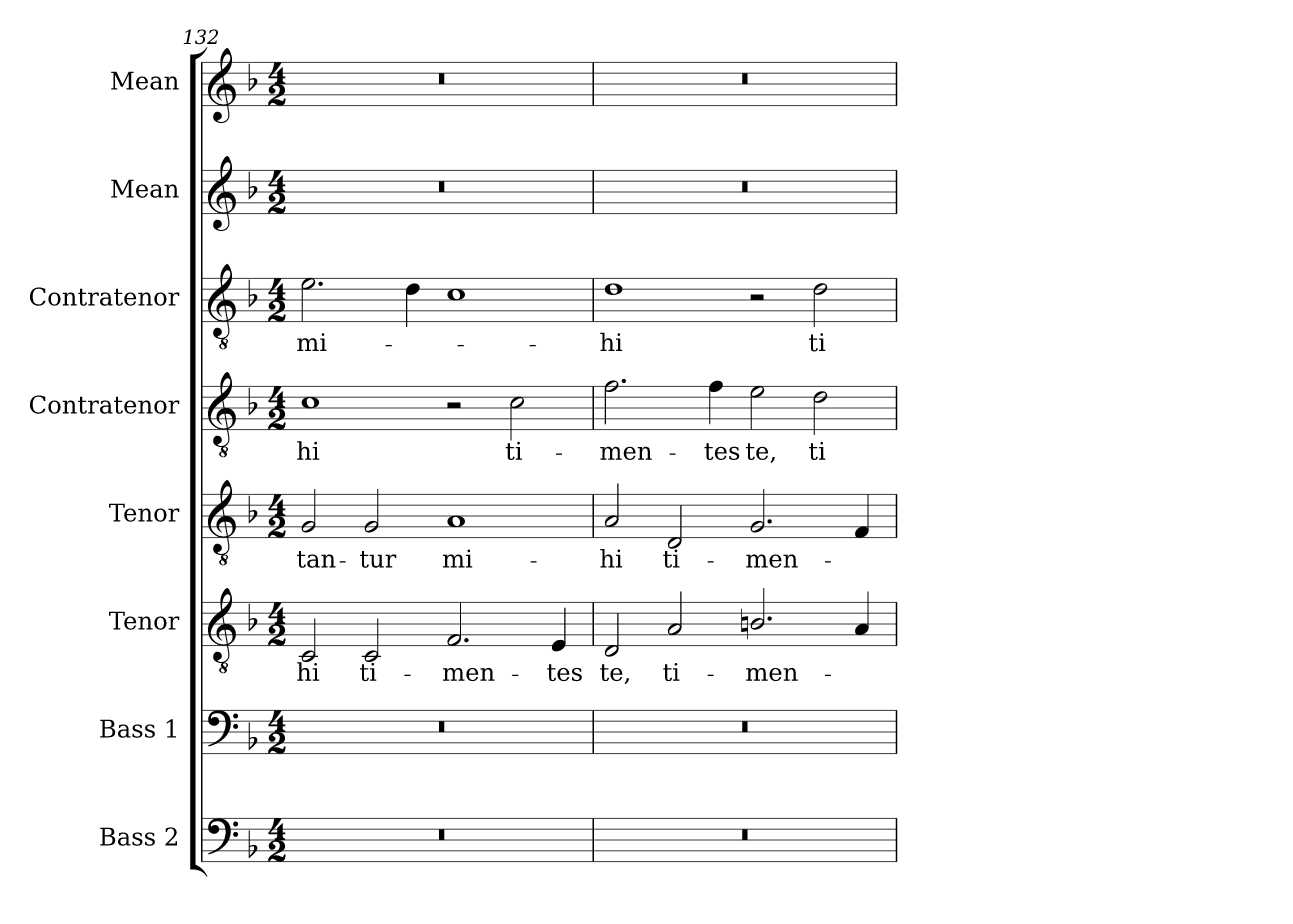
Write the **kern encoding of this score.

**kern	**kern	**kern	**text	**kern	**text	**kern	**text	**kern	**text	**kern	**kern
*part8	*part7	*part6	*part6	*part5	*part5	*part4	*part4	*part3	*part3	*part2	*part1
*staff8	*staff7	*staff6	*staff6	*staff5	*staff5	*staff4	*staff4	*staff3	*staff3	*staff2	*staff1
*I"Bass 2	*I"Bass 1	*I"Tenor	*	*I"Tenor	*	*I"Contratenor	*	*I"Contratenor	*	*I"Mean	*I"Mean
*I'B2.	*I'B1.	*I'T.	*	*I'T.	*	*I'Ct.	*	*I'Ct.	*	*I'M.	*I'M.
*clefF4	*clefF4	*clefGv2	*	*clefGv2	*	*clefGv2	*	*clefGv2	*	*clefG2	*clefG2
*	*	*ITrd7c12	*	*ITrd7c12	*	*ITrd7c12	*	*ITrd7c12	*	*	*
*k[b-]	*k[b-]	*k[b-]	*	*k[b-]	*	*k[b-]	*	*k[b-]	*	*k[b-]	*k[b-]
*F:	*F:	*F:	*	*F:	*	*F:	*	*F:	*	*F:	*F:
*M4/2	*M4/2	*M4/2	*	*M4/2	*	*M4/2	*	*M4/2	*	*M4/2	*M4/2
=132	=132	=132	=132	=132	=132	=132	=132	=132	=132	=132	=132
!LO:N:vis=1	!LO:N:vis=1	!	!	!	!	!	!	!	!	!	!
!	!	!	!LO:LY:b:color=#000000	!	!	!	!	!	!	!	!
!	!	!	!	!	!LO:LY:b:color=#000000	!	!	!	!	!	!
!	!	!	!	!	!	!	!LO:LY:b:color=#000000	!	!	!	!
!	!	!	!	!	!	!	!	!	!LO:LY:b:color=#000000	!LO:N:vis=1	!LO:N:vis=1
0r	0r	2CCi/	-hi	2GGi/	-tan-	1Ci	-hi	2.Ei\	mi-	0r	0r
!	!	!	!LO:LY:b:color=#000000	!	!	!	!	!	!	!	!
!	!	!	!	!	!LO:LY:b:color=#000000	!	!	!	!	!	!
.	.	2CCi/	ti-	2GGi/	-tur	.	.	.	.	.	.
.	.	.	.	.	.	.	.	4Di\	.	.	.
!	!	!	!LO:LY:b:color=#000000	!	!	!	!	!	!	!	!
!	!	!	!	!	!LO:LY:b:color=#000000	!	!	!	!	!	!
.	.	2.FFi/	-men-	1AAi	mi-	2r	.	1Ci	.	.	.
!	!	!	!	!	!	!	!LO:LY:b:color=#000000	!	!	!	!
.	.	.	.	.	.	2Ci\	ti-	.	.	.	.
!	!	!	!LO:LY:b:color=#000000	!	!	!	!	!	!	!	!
.	.	4EEi/	-tes	.	.	.	.	.	.	.	.
=133	=133	=133	=133	=133	=133	=133	=133	=133	=133	=133	=133
!LO:N:vis=1	!LO:N:vis=1	!	!	!	!	!	!	!	!	!	!
!	!	!	!LO:LY:b:color=#000000	!	!	!	!	!	!	!	!
!	!	!	!	!	!LO:LY:b:color=#000000	!	!	!	!	!	!
!	!	!	!	!	!	!	!LO:LY:b:color=#000000	!	!	!	!
!	!	!	!	!	!	!	!	!	!LO:LY:b:color=#000000	!LO:N:vis=1	!LO:N:vis=1
0r	0r	2DDi/	te,	2AAi/	-hi	2.Fi\	-men-	1Di	-hi	0r	0r
!	!	!	!LO:LY:b:color=#000000	!	!	!	!	!	!	!	!
!	!	!	!	!	!LO:LY:b:color=#000000	!	!	!	!	!	!
.	.	2AAi/	ti-	2DDi/	ti-	.	.	.	.	.	.
!	!	!	!	!	!	!	!LO:LY:b:color=#000000	!	!	!	!
.	.	.	.	.	.	4Fi\	-tes	.	.	.	.
!	!	!	!LO:LY:b:color=#000000	!	!	!	!	!	!	!	!
!	!	!	!	!	!LO:LY:b:color=#000000	!	!	!	!	!	!
!	!	!	!	!	!	!	!LO:LY:b:color=#000000	!	!	!	!
.	.	2.BBni/	-men-	2.GGi/	-men-	2Ei\	te,	2r	.	.	.
!	!	!	!	!	!	!	!LO:LY:b:color=#000000	!	!	!	!
!	!	!	!	!	!	!	!	!	!LO:LY:b:color=#000000	!	!
.	.	.	.	.	.	2Di\	ti-	2Di\	ti-	.	.
.	.	4AAi/	.	4FFi/	.	.	.	.	.	.	.
=	=	=	=	=	=	=	=	=	=	=	=
*-	*-	*-	*-	*-	*-	*-	*-	*-	*-	*-	*-
